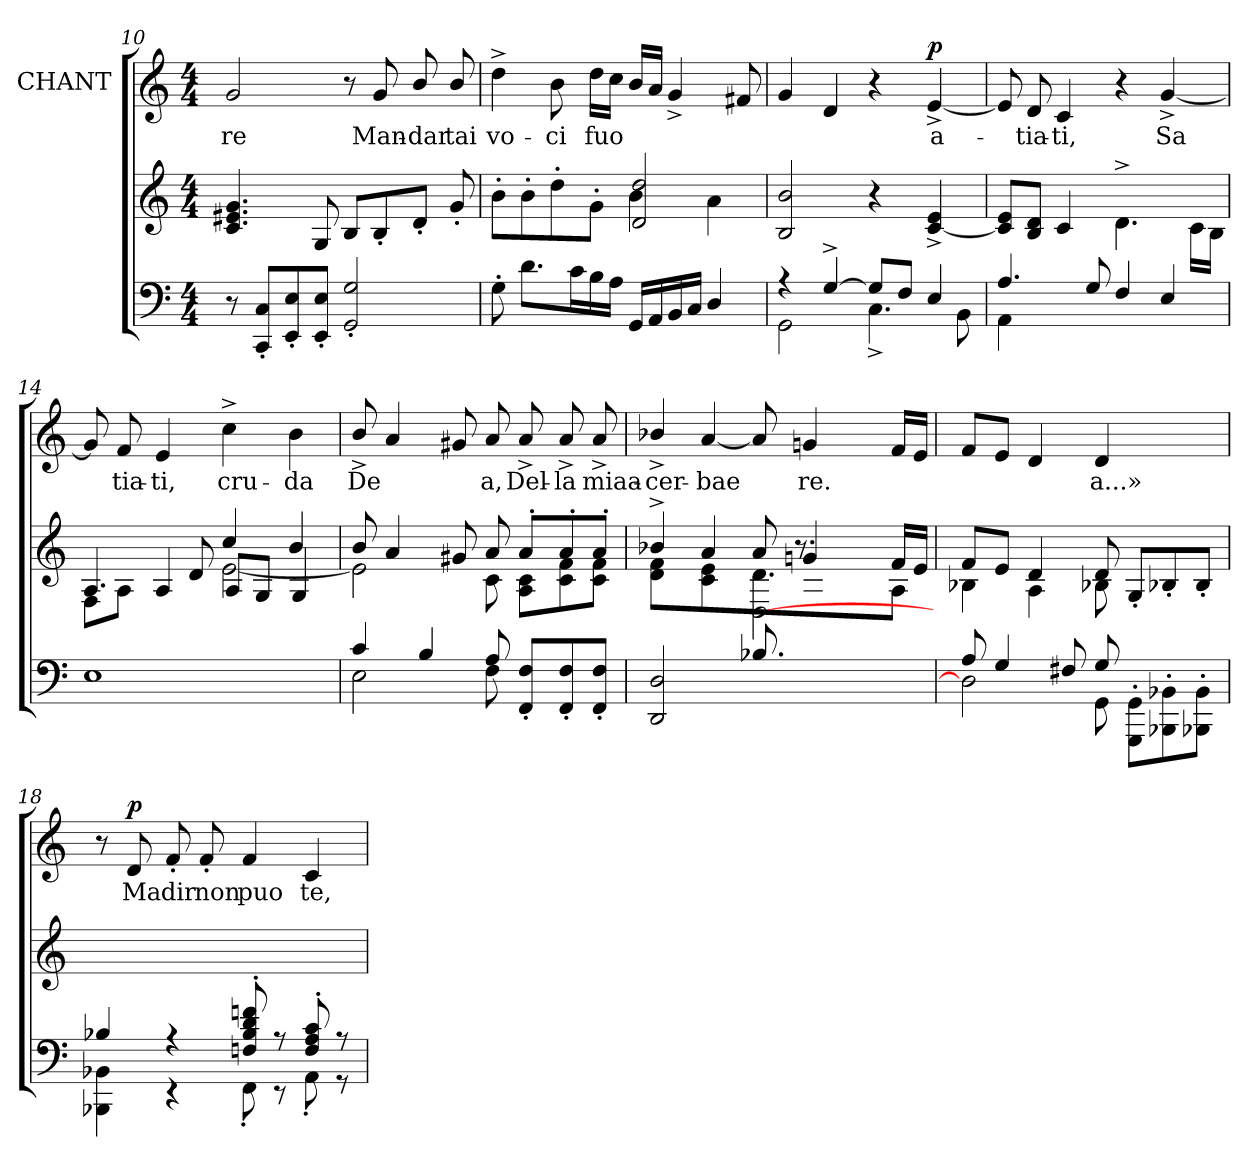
**kern	**kern	**kern	**text	**dynam
*part3	*part2	*part1	*part1	*part1
*staff3	*staff2	*staff1	*staff1	*staff1
*	*	*I"CHANT	*	*
!!LO:LB:g=z
*clefF4	*clefG2	*clefG2	*	*
*k[]	*k[]	*k[]	*	*
*M4/4	*M4/4	*M4/4	*	*
=10	=10	=10	=10	=10
8r	4.gi/ 4.e#Xi/ 4.ci/	2gi/	re	.
8Cj'</ 8CCj'</L	.	.	.	.
8Ej'</ 8EEj'</	.	.	.	.
8Ej'</ 8EEj'</J	8Gi/	.	.	.
2Gj'>/ 2GGj'>/	8Bi/L	8r	.	.
.	8B'<i/	8gi/	Man-	.
.	8d'<i/J	8bi/	dar	.
.	8g'<i/	8bi/	tai	.
=11	=11	=11	=11	=11
*	*^	*	*	*
8G'>j\	8b'>i\L	8ryy	4dd^>i\	vo-	.
8.dj\L	8b'>i\	8ryy	.	.	.
.	8dd'>i\	16ryy	8bi\	ci	.
16cj\L	.	16ryy	.	.	.
16Bj\	8g'>i\J	16ryy	16ddi\LL	fuo	.
16Aj\JJ	.	16ryy	16cci\JJ	--	.
16GGj/LL	4bi\	2ddZ/ 2dZ/	16bi/LL	.	.
16AAj/	.	.	16ai/JJ	.	.
16BBj/	.	.	4g^>i/	.	.
16Cj/JJ	.	.	.	.	.
4Dj/	4ai\	.	.	.	.
.	.	.	8f#Xi/	.	.
*	*v	*v	*	*	*
=12	=12	=12	=12	=12
*^	*	*	*	*
4r	2GGZ\	2bi/ 2Bi/	4gi/	.	.
[4G^>j/	.	.	4di/	.	.
8Gj/L]	4.C^<Z\	4r	4r	.	.
8Fj/J	.	.	.	.	.
!	!	!	!	!	!LO:DY:a
4Ej/	.	4ei^>/ [4ci^>/	[4e^>i/	a-	p
.	8BBZ\	.	.	.	.
!!LO:PB:g=z
=13	=13	=13	=13	=13	=13
4.Aj/	4AAZ\	8ei/ 8ci]/L	8ei/]	.	.
.	.	8di/ 8Bi/J	8di/	tia-	.
.	2.ryy	4ci/	4ci/	ti,	.
8Gj/	.	.	.	.	.
4Fj/	.	4.d^>i\	4r	.	.
4Ej/	.	.	[4g^>i/	Sa-	.
.	.	16ci\LL	.	.	.
.	.	16Bi\JJ	.	.	.
*v	*v	*	*	*	*
=14	=14	=14	=14	=14
*	*^	*	*	*
*	*	*^	*	*	*
1Ej/	4.Ai/	8FZ\L	8ryy	8gi/]	--	.
.	.	8AZ\J	8ryy	8fi/	tia-	.
.	.	4AZ/	8ryy	4ei/	ti,	.
.	8di/	.	8ryy	.	.	.
.	4cci/	[2eZ\	8AV/L	4cc^>i\	cru-	.
.	.	.	8GV/J	.	.	.
.	4bi/	.	4GV/	4bi\	da	.
*	*	*v	*v	*	*	*
=15	=15	=15	=15	=15	=15
*^	*	*	*	*	*
4cj/	2EV\	8bi/	2eZ\]	8b^>i/	De	.
.	.	4ai/	.	4ai/	--	.
4Bj/	.	.	.	.	.	.
.	.	8g#Xi/	.	8g#Xi/	--	.
8Aj/	8FV\	8ai/	8cZ\	8ai/	a,	.
8Fj'</ 8FFj'</L	4.ryy	8a'>i/L	8AZ\ 8cZ\L	8a^>i/	Del-	.
8Fj'</ 8FFj'</	.	8a'>i/	8cZ\ 8fZ\	8a^>i/	la	.
8Fj'</ 8FFj'</J	.	8a'>i/J	8cZ\ 8fZ\J	8a^>i/	miaa-	.
*v	*v	*	*	*	*	*
!!LO:LB:g=z
=16	=16	=16	=16	=16	=16
*	*^	*^	*	*	*
*	*	*	*^	*	*	*	*
2Dj/ 2DDj/	4b-X^>i/	4dZ\ 4fZ\	4ryy	4ryy	4ryy	4b-X^>i/	cer-	.
.	4ai/	4cZ\ 4eZ\	4ryy	4ryy	4ryy	[4ai/	bae	.
8.B-Xj/	8ai/	4.dZ\	[2DV\	8ryy	8ryy	8ai/]	--	.
.	4gni/	.	.	8AN/J	8.r	4gni/	re.	.
4ryy	.	.	.	.	.	.	.	.
.	.	.	.	4ryy	.	.	.	.
.	.	.	.	.	8.ryy	.	.	.
.	16fi/LL	8AZ/J	.	.	.	16fi/LL	.	.
16ryy	16ei/JJ	.	.	.	.	16ei/JJ	.	.
*	*	*v	*v	*v	*v	*	*	*
=17	=17	=17	=17	=17	=17
*^	*	*	*	*	*
8Aj/	2DV\]	8fi/L	4B-Z\	8fi/L	.	.
4Gj/	.	8ei/J	.	8ei/J	.	.
.	.	4di/	4AZ\	4di/	--	.
8F#Xj/	.	.	.	.	.	.
8Gj/	8GGV\	8di/	8B-XZ\	4di/	a...»	.
8GGGj'<\ 8GGj'<\L	4.ryy	8G'>i/L	4.ryy	.	.	.
8BBB-Xj'<\ 8BB-Xj'<\	.	8B-X'>i/	.	4ryy	.	.
8BBB-Xj'<\ 8BB-j'<\J	.	8B-'>i/J	.	.	.	.
*	*	*v	*v	*	*	*
=18	=18	=18	=18	=18	=18
4B-Xi/	4BBB-Xj\ 4BB-Xj\	1ryy	8r	.	.
!	!	!	!	!	!LO:DY:a
.	.	.	8di/	Ma	p
4r	4r	.	8f'<i/	dir	.
.	.	.	8f'<i/	non	.
8fni'>/ 8di'>/ 8B-i'>/ 8Fni'>/	8FF'<j\	.	4fi/	puo	.
8r	8r	.	.	.	.
8Fi'>/ 8ci'>/ 8Ai'>/	8AA'<j\	.	4ci/	te,	.
8r	8r	.	.	.	.
*v	*v	*	*	*	*
=	=	=	=	=
*-	*-	*-	*-	*-
